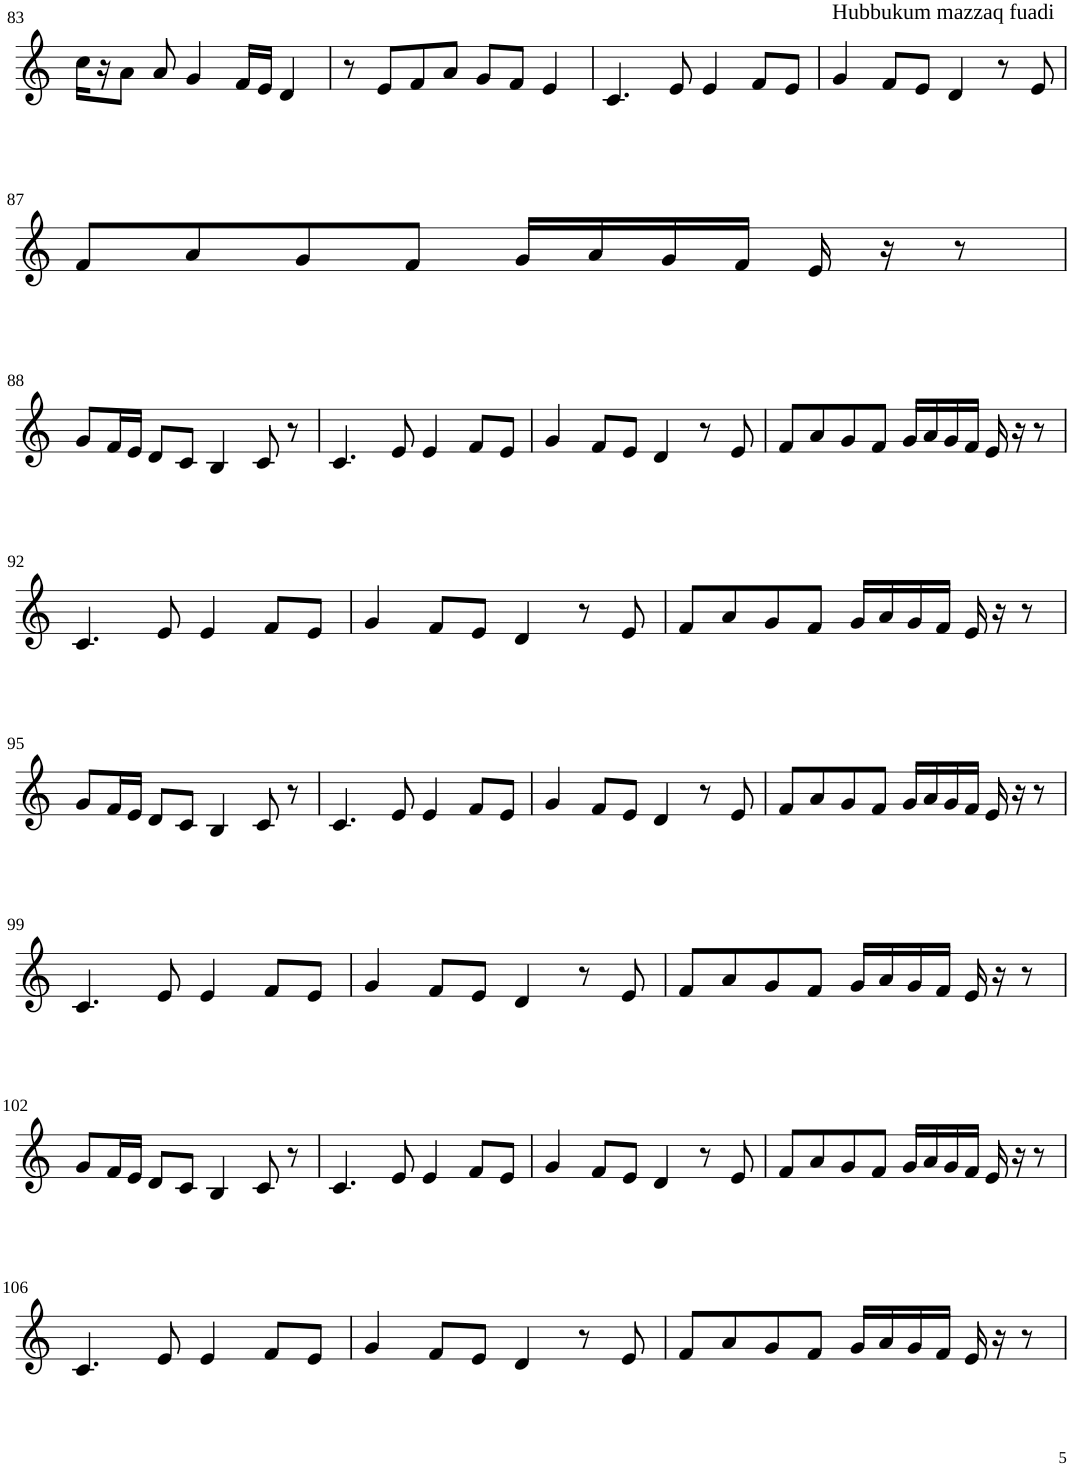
**kern
*part1
*staff1
*I"Violin
!!LO:PB:g=z
*clefG2
*k[]
*M4/4
=83
16cc\LL
16r
8a\J
8a/
4g/
16f/LL
16e/JJ
4d/
=84
8r
8e/L
8f/
8a/J
8g/L
8f/J
4e/
=85
4.c/
8e/
4e/
8f/L
8e/J
=86
!LO:TX:a:t=Hubbukum mazzaq fuadi
4g/
8f/L
8e/J
4d/
8r
8e/
!!LO:LB:g=z
=87
8f/L
8a/
8g/
8f/J
16g/LL
16a/
16g/
16f/JJ
16e/
16r
8r
!!LO:LB:g=z
=88
8g/L
16f/L
16e/JJ
8d/L
8c/J
4B/
8c/
8r
=89
4.c/
8e/
4e/
8f/L
8e/J
=90
4g/
8f/L
8e/J
4d/
8r
8e/
=91
8f/L
8a/
8g/
8f/J
16g/LL
16a/
16g/
16f/JJ
16e/
16r
8r
!!LO:LB:g=z
=92
4.c/
8e/
4e/
8f/L
8e/J
=93
4g/
8f/L
8e/J
4d/
8r
8e/
=94
8f/L
8a/
8g/
8f/J
16g/LL
16a/
16g/
16f/JJ
16e/
16r
8r
!!LO:LB:g=z
=95
8g/L
16f/L
16e/JJ
8d/L
8c/J
4B/
8c/
8r
=96
4.c/
8e/
4e/
8f/L
8e/J
=97
4g/
8f/L
8e/J
4d/
8r
8e/
=98
8f/L
8a/
8g/
8f/J
16g/LL
16a/
16g/
16f/JJ
16e/
16r
8r
!!LO:LB:g=z
=99
4.c/
8e/
4e/
8f/L
8e/J
=100
4g/
8f/L
8e/J
4d/
8r
8e/
=101
8f/L
8a/
8g/
8f/J
16g/LL
16a/
16g/
16f/JJ
16e/
16r
8r
!!LO:LB:g=z
=102
8g/L
16f/L
16e/JJ
8d/L
8c/J
4B/
8c/
8r
=103
4.c/
8e/
4e/
8f/L
8e/J
=104
4g/
8f/L
8e/J
4d/
8r
8e/
=105
8f/L
8a/
8g/
8f/J
16g/LL
16a/
16g/
16f/JJ
16e/
16r
8r
!!LO:LB:g=z
=106
4.c/
8e/
4e/
8f/L
8e/J
=107
4g/
8f/L
8e/J
4d/
8r
8e/
=108
8f/L
8a/
8g/
8f/J
16g/LL
16a/
16g/
16f/JJ
16e/
16r
8r
=
*-
